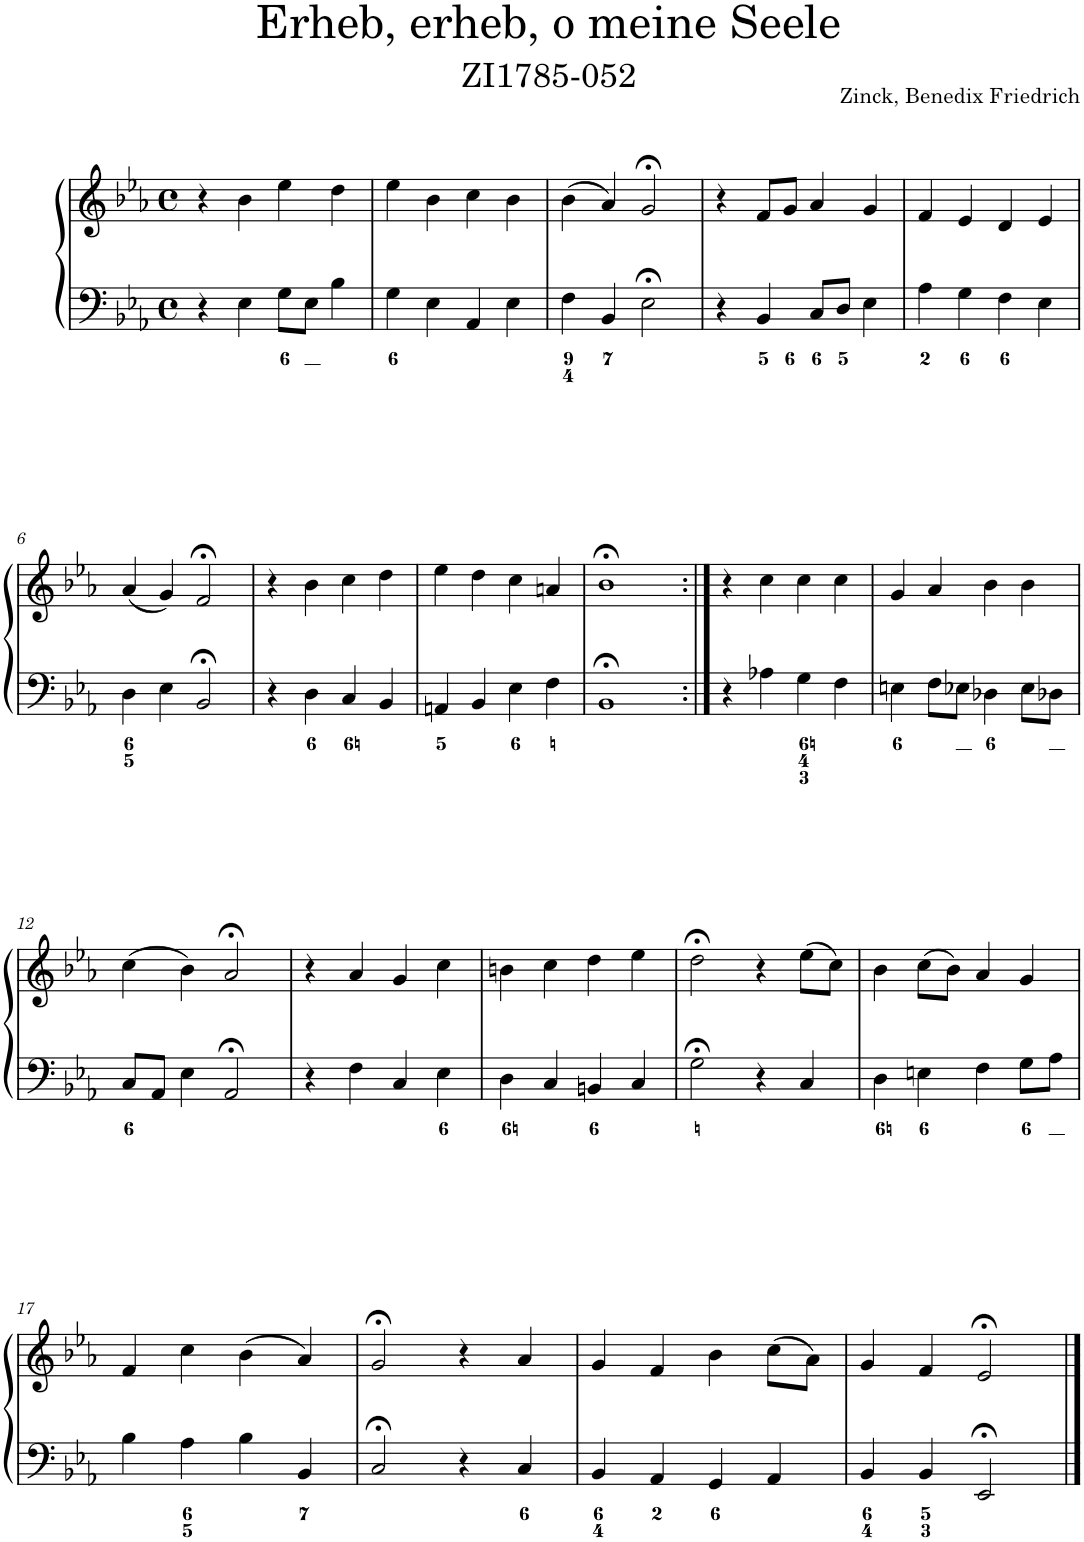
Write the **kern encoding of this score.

**kern	**kern
*part1	*part1
*staff2	*staff1
*I"Piano	*
*I'Pno.	*
*clefF4	*clefG2
*k[b-e-a-]	*k[b-e-a-]
*M4/4	*M4/4
*met(c)	*met(c)
=1	=1
4r	4r
4E-\	4b-\
8G\L	4ee-\
8E-\J	.
4B-\	4dd\
=2	=2
4G\	4ee-\
4E-\	4b-\
4AA-/	4cc\
4E-\	4b-\
=3	=3
4F\	(4b-\
4BB-/	4a-/)
2E-;<\	2g;</
=4	=4
4r	4r
4BB-/	8f/L
.	8g/J
8C/L	4a-/
8D/J	.
4E-\	4g/
=5	=5
4A-\	4f/
4G\	4e-/
4F\	4d/
4E-\	4e-/
!!LO:LB:g=z
=6	=6
4D\	(4a-/
4E-\	4g/)
2BB-;</	2f;</
=7	=7
4r	4r
4D\	4b-\
4C/	4cc\
4BB-/	4dd\
=8	=8
4AAn/	4ee-\
4BB-/	4dd\
4E-\	4cc\
4F\	4an/
=9	=9
1BB-;<	1b-;<
=10:|!	=10:|!
4r	4r
4A-X\	4cc\
4G\	4cc\
4F\	4cc\
=11	=11
4En\	4g/
8F\L	4a-/
8E-X\J	.
4D-X\	4b-\
8E-\L	4b-\
8D-X\J	.
!!LO:LB:g=z
=12	=12
8C/L	(4cc\
8AA-/J	.
4E-\	4b-\)
2AA-;</	2a-;</
=13	=13
4r	4r
4F\	4a-/
4C/	4g/
4E-\	4cc\
=14	=14
4D\	4bn\
4C/	4cc\
4BBn/	4dd\
4C/	4ee-\
=15	=15
2G;<\	2dd;<\
4r	4r
4C/	(8ee-\L
.	8cc\J)
=16	=16
4D\	4b-\
4En\	(8cc\L
.	8b-\J)
4F\	4a-/
8G\L	4g/
8A-\J	.
!!LO:LB:g=z
=17	=17
4B-\	4f/
4A-\	4cc\
4B-\	(4b-\
4BB-/	4a-/)
=18	=18
2C;</	2g;</
4r	4r
4C/	4a-/
=19	=19
4BB-/	4g/
4AA-/	4f/
4GG/	4b-\
4AA-/	(8cc\L
.	8a-\J)
=20	=20
4BB-/	4g/
4BB-/	4f/
2EE-;</	2e-;</
==	==
*-	*-
